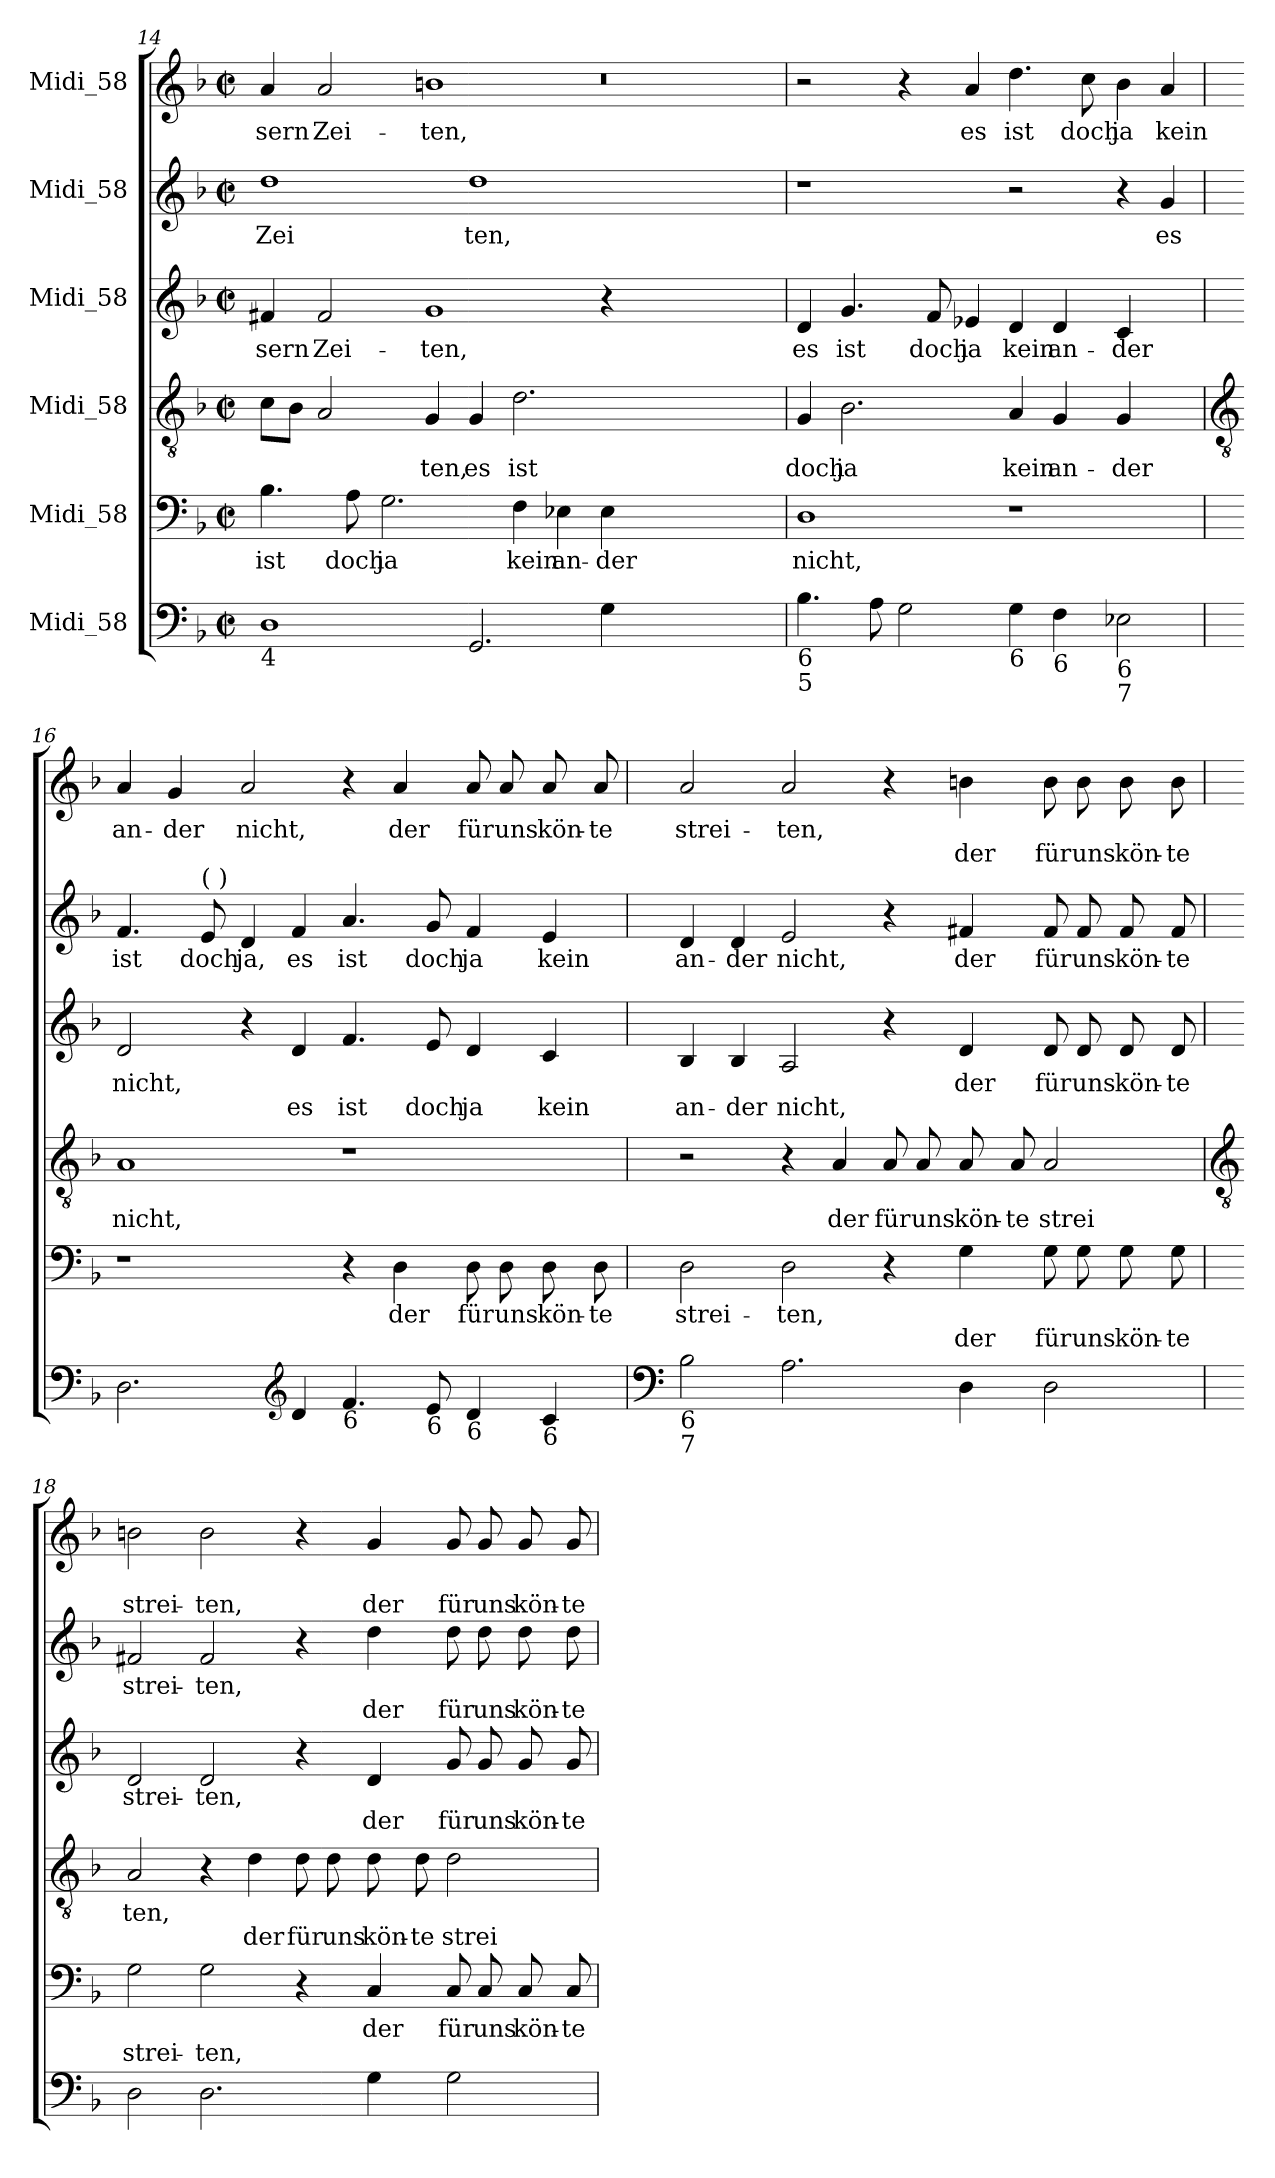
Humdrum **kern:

**kern	**kern	**text	**text	**kern	**text	**text	**kern	**text	**text	**kern	**text	**text	**kern	**text	**text
*part6	*part5	*part5	*part5	*part4	*part4	*part4	*part3	*part3	*part3	*part2	*part2	*part2	*part1	*part1	*part1
*staff6	*staff5	*staff5	*staff5	*staff4	*staff4	*staff4	*staff3	*staff3	*staff3	*staff2	*staff2	*staff2	*staff1	*staff1	*staff1
*I"Midi_58	*I"Midi_58	*	*	*I"Midi_58	*	*	*I"Midi_58	*	*	*I"Midi_58	*	*	*I"Midi_58	*	*
*clefF4	*clefF4	*	*	*clefGv2	*	*	*clefG2	*	*	*clefG2	*	*	*clefG2	*	*
*k[b-]	*k[b-]	*	*	*k[b-]	*	*	*k[b-]	*	*	*k[b-]	*	*	*k[b-]	*	*
*F:	*F:	*	*	*F:	*	*	*F:	*	*	*F:	*	*	*F:	*	*
*M4/2	*M4/2	*	*	*M4/2	*	*	*M4/2	*	*	*M4/2	*	*	*M4/2	*	*
*met(c|)	*met(c|)	*	*	*met(c|)	*	*	*met(c|)	*	*	*met(c|)	*	*	*met(c|)	*	*
=14	=14	=14	=14	=14	=14	=14	=14	=14	=14	=14	=14	=14	=14	=14	=14
!LO:TX:b:t=4	!	!	!	!	!	!	!	!	!	!	!	!	!	!	!
!	!	!LO:LY:b	!	!	!	!	!	!LO:LY:b	!	!	!LO:LY:b	!	!	!LO:LY:b	!
1D	4.B-	ist	.	8cL	.	.	4f#X	sern	.	1dd	Zei	.	4a	sern	.
.	.	.	.	8B-J	.	.	.	.	.	.	.	.	.	.	.
!	!	!	!	!	!	!	!	!LO:LY:b	!	!	!	!	!	!LO:LY:b	!
.	.	.	.	2A	.	.	2f#	Zei-	.	.	.	.	2a	Zei-	.
!	!	!LO:LY:b	!	!	!	!	!	!	!	!	!	!	!	!	!
.	8A	doch	.	.	.	.	.	.	.	.	.	.	.	.	.
!	!	!LO:LY:b	!	!	!	!	!	!	!	!	!	!	!	!	!
.	2.G	ja	.	.	.	.	.	.	.	.	.	.	.	.	.
!	!	!	!	!	!LO:LY:b	!	!	!LO:LY:b	!	!	!	!	!	!LO:LY:b	!
.	.	.	.	4G	ten,	.	1g	-ten,	.	.	.	.	1bn	-ten,	.
!	!	!	!	!	!LO:LY:b	!	!	!	!	!	!LO:LY:b	!	!	!	!
2.GG	.	.	.	4G	es	.	.	.	.	1dd	ten,	.	.	.	.
!	!	!LO:LY:b	!	!	!LO:LY:b	!	!	!	!	!	!	!	!	!	!
.	4F	kein	.	2.d	ist	.	.	.	.	.	.	.	.	.	.
!	!	!LO:LY:b	!	!	!	!	!	!	!	!	!	!	!	!	!
.	4E-X	an-	.	.	.	.	.	.	.	.	.	.	.	.	.
!	!	!LO:LY:b	!	!	!	!	!	!	!	!	!	!	!	!	!
4G	4E-	-der	.	.	.	.	4r	.	.	.	.	.	0r	.	.
1..ryy	1..ryy	.	.	1..ryy	.	.	1..ryy	.	.	1..ryy	.	.	.	.	.
!!LO:LB:g=z
=15	=15	=15	=15	=15	=15	=15	=15	=15	=15	=15	=15	=15	=15	=15	=15
!LO:TX:b:t=6	!	!	!	!	!	!	!	!	!	!	!	!	!	!	!
!LO:TX:b:t=5	!	!	!	!	!	!	!	!	!	!	!	!	!	!	!
!	!	!LO:LY:b	!	!	!LO:LY:b	!	!	!LO:LY:b	!	!	!	!	!	!	!
4.B-	1D	nicht,	.	4G	doch	.	4d	es	.	1r	.	.	2r	.	.
!	!	!	!	!	!LO:LY:b	!	!	!LO:LY:b	!	!	!	!	!	!	!
.	.	.	.	2.B-	ja	.	4.g	ist	.	.	.	.	.	.	.
8A	.	.	.	.	.	.	.	.	.	.	.	.	.	.	.
2G	.	.	.	.	.	.	.	.	.	.	.	.	4r	.	.
!	!	!	!	!	!	!	!	!LO:LY:b	!	!	!	!	!	!	!
.	.	.	.	.	.	.	8f	doch	.	.	.	.	.	.	.
!	!	!	!	!	!	!	!	!LO:LY:b	!	!	!	!	!	!LO:LY:b	!
.	.	.	.	.	.	.	4e-X	ja	.	.	.	.	4a	es	.
!LO:TX:b:t=6	!	!	!	!	!	!	!	!	!	!	!	!	!	!	!
!	!	!	!	!	!LO:LY:b	!	!	!LO:LY:b	!	!	!	!	!	!LO:LY:b	!
4G	1r	.	.	4A	kein	.	4d	kein	.	2r	.	.	4.dd	ist	.
!LO:TX:b:t=6	!	!	!	!	!	!	!	!	!	!	!	!	!	!	!
!	!	!	!	!	!LO:LY:b	!	!	!LO:LY:b	!	!	!	!	!	!	!
4F	.	.	.	4G	an-	.	4d	an-	.	.	.	.	.	.	.
!	!	!	!	!	!	!	!	!	!	!	!	!	!	!LO:LY:b	!
.	.	.	.	.	.	.	.	.	.	.	.	.	8cc	doch	.
!LO:TX:b:t=6	!	!	!	!	!	!	!	!	!	!	!	!	!	!	!
!LO:TX:b:t=7	!	!	!	!	!	!	!	!	!	!	!	!	!	!	!
!	!	!	!	!	!LO:LY:b	!	!	!LO:LY:b	!	!	!	!	!	!LO:LY:b	!
2E-X	.	.	.	4G	-der	.	4c	-der	.	4r	.	.	4b-	ja	.
!	!	!	!	!	!	!	!	!	!	!	!LO:LY:b	!	!	!LO:LY:b	!
.	.	.	.	4ryy	.	.	4ryy	.	.	4g	es	.	4a	kein	.
!!LO:LB:g=z
=16	=16	=16	=16	=16	=16	=16	=16	=16	=16	=16	=16	=16	=16	=16	=16
*	*	*	*	*clefGv2	*	*	*	*	*	*	*	*	*	*	*
!	!	!	!	!	!LO:LY:b	!	!	!LO:LY:b	!	!	!LO:LY:b	!	!	!LO:LY:b	!
2.D	1r	.	.	1A	nicht,	.	2d	nicht,	.	4.f	ist	.	4a	an-	.
!	!	!	!	!	!	!	!	!	!	!	!	!	!	!LO:LY:b	!
.	.	.	.	.	.	.	.	.	.	.	.	.	4g	-der	.
!	!	!	!	!	!	!	!	!	!	!LO:TX:a:t=(  )	!	!	!	!	!
!	!	!	!	!	!	!	!	!	!	!	!LO:LY:b	!	!	!	!
.	.	.	.	.	.	.	.	.	.	8e	doch	.	.	.	.
!	!	!	!	!	!	!	!	!	!	!	!LO:LY:b	!	!	!LO:LY:b	!
.	.	.	.	.	.	.	4r	.	.	4d	ja,	.	2a	nicht,	.
*clefG2	*	*	*	*	*	*	*	*	*	*	*	*	*	*	*
!	!	!	!	!	!	!	!	!	!LO:LY:b	!	!LO:LY:b	!	!	!	!
4d	.	.	.	.	.	.	4d	.	es	4f	es	.	.	.	.
!LO:TX:b:t=6	!	!	!	!	!	!	!	!	!	!	!	!	!	!	!
!	!	!	!	!	!	!	!	!	!LO:LY:b	!	!LO:LY:b	!	!	!	!
4.f	4r	.	.	1r	.	.	4.f	.	ist	4.a	ist	.	4r	.	.
!	!	!LO:LY:b	!	!	!	!	!	!	!	!	!	!	!	!LO:LY:b	!
.	4D	der	.	.	.	.	.	.	.	.	.	.	4a	der	.
!LO:TX:b:t=6	!	!	!	!	!	!	!	!	!	!	!	!	!	!	!
!	!	!	!	!	!	!	!	!	!LO:LY:b	!	!LO:LY:b	!	!	!	!
8e	.	.	.	.	.	.	8e	.	doch	8g	doch	.	.	.	.
!LO:TX:b:t=6	!	!	!	!	!	!	!	!	!	!	!	!	!	!	!
!	!	!LO:LY:b	!	!	!	!	!	!	!LO:LY:b	!	!LO:LY:b	!	!	!LO:LY:b	!
4d	8D	für	.	.	.	.	4d	.	ja	4f	ja	.	8a	für	.
!	!	!LO:LY:b	!	!	!	!	!	!	!	!	!	!	!	!LO:LY:b	!
.	8D	uns	.	.	.	.	.	.	.	.	.	.	8a	uns	.
!LO:TX:b:t=6	!	!	!	!	!	!	!	!	!	!	!	!	!	!	!
!	!	!LO:LY:b	!	!	!	!	!	!	!LO:LY:b	!	!LO:LY:b	!	!	!LO:LY:b	!
4c	8D	kön-	.	.	.	.	4c	.	kein	4e	kein	.	8a	kön-	.
!	!	!LO:LY:b	!	!	!	!	!	!	!	!	!	!	!	!LO:LY:b	!
.	8D	-te	.	.	.	.	.	.	.	.	.	.	8a	-te	.
!!LO:LB:g=z
=17	=17	=17	=17	=17	=17	=17	=17	=17	=17	=17	=17	=17	=17	=17	=17
*clefF4	*	*	*	*	*	*	*	*	*	*	*	*	*	*	*
!LO:TX:b:t=6	!	!	!	!	!	!	!	!	!	!	!	!	!	!	!
!LO:TX:b:t=7	!	!	!	!	!	!	!	!	!	!	!	!	!	!	!
!	!	!LO:LY:b	!	!	!	!	!	!	!LO:LY:b	!	!LO:LY:b	!	!	!LO:LY:b	!
2B-	2D	strei-	.	2r	.	.	4B-	.	an-	4d	an-	.	2a	strei-	.
!	!	!	!	!	!	!	!	!	!LO:LY:b	!	!LO:LY:b	!	!	!	!
.	.	.	.	.	.	.	4B-	.	-der	4d	-der	.	.	.	.
!	!	!LO:LY:b	!	!	!	!	!	!	!LO:LY:b	!	!LO:LY:b	!	!	!LO:LY:b	!
2.A	2D	-ten,	.	4r	.	.	2A	.	nicht,	2e	nicht,	.	2a	-ten,	.
!	!	!	!	!	!LO:LY:b	!	!	!	!	!	!	!	!	!	!
.	.	.	.	4A	der	.	.	.	.	.	.	.	.	.	.
!	!	!	!	!	!LO:LY:b	!	!	!	!	!	!	!	!	!	!
.	4r	.	.	8A	für	.	4r	.	.	4r	.	.	4r	.	.
!	!	!	!	!	!LO:LY:b	!	!	!	!	!	!	!	!	!	!
.	.	.	.	8A	uns	.	.	.	.	.	.	.	.	.	.
!	!	!	!LO:LY:b	!	!LO:LY:b	!	!	!LO:LY:b	!	!	!LO:LY:b	!	!	!	!LO:LY:b
4D	4G	.	der	8A	kön-	.	4d	der	.	4f#X	der	.	4bn	.	der
!	!	!	!	!	!LO:LY:b	!	!	!	!	!	!	!	!	!	!
.	.	.	.	8A	-te	.	.	.	.	.	.	.	.	.	.
!	!	!	!LO:LY:b	!	!LO:LY:b	!	!	!LO:LY:b	!	!	!LO:LY:b	!	!	!	!LO:LY:b
2D	8G	.	für	2A	strei	.	8d	für	.	8f#	für	.	8b	.	für
!	!	!	!LO:LY:b	!	!	!	!	!LO:LY:b	!	!	!LO:LY:b	!	!	!	!LO:LY:b
.	8G	.	uns	.	.	.	8d	uns	.	8f#	uns	.	8b	.	uns
!	!	!	!LO:LY:b	!	!	!	!	!LO:LY:b	!	!	!LO:LY:b	!	!	!	!LO:LY:b
.	8G	.	kön-	.	.	.	8d	kön-	.	8f#	kön-	.	8b	.	kön-
!	!	!	!LO:LY:b	!	!	!	!	!LO:LY:b	!	!	!LO:LY:b	!	!	!	!LO:LY:b
.	8G	.	-te	.	.	.	8d	-te	.	8f#	-te	.	8b	.	-te
!!LO:LB:g=z
=18	=18	=18	=18	=18	=18	=18	=18	=18	=18	=18	=18	=18	=18	=18	=18
*	*	*	*	*clefGv2	*	*	*	*	*	*	*	*	*	*	*
!	!	!	!LO:LY:b	!	!LO:LY:b	!	!	!LO:LY:b	!	!	!LO:LY:b	!	!	!	!LO:LY:b
2D	2G	.	strei-	2A	ten,	.	2d	strei-	.	2f#	strei-	.	2b	.	strei-
!	!	!	!LO:LY:b	!	!	!	!	!LO:LY:b	!	!	!LO:LY:b	!	!	!	!LO:LY:b
2.D	2G	.	-ten,	4r	.	.	2d	-ten,	.	2f#	-ten,	.	2b	.	-ten,
!	!	!	!	!	!	!LO:LY:b	!	!	!	!	!	!	!	!	!
.	.	.	.	4d	.	der	.	.	.	.	.	.	.	.	.
!	!	!	!	!	!	!LO:LY:b	!	!	!	!	!	!	!	!	!
.	4r	.	.	8d	.	für	4r	.	.	4r	.	.	4r	.	.
!	!	!	!	!	!	!LO:LY:b	!	!	!	!	!	!	!	!	!
.	.	.	.	8d	.	uns	.	.	.	.	.	.	.	.	.
!	!	!LO:LY:b	!	!	!	!LO:LY:b	!	!	!LO:LY:b	!	!	!LO:LY:b	!	!	!LO:LY:b
4G	4C	der	.	8d	.	kön-	4d	.	der	4dd	.	der	4g	.	der
!	!	!	!	!	!	!LO:LY:b	!	!	!	!	!	!	!	!	!
.	.	.	.	8d	.	-te	.	.	.	.	.	.	.	.	.
!	!	!LO:LY:b	!	!	!	!LO:LY:b	!	!	!LO:LY:b	!	!	!LO:LY:b	!	!	!LO:LY:b
2G	8C	für	.	2d	.	strei-	8g	.	für	8dd	.	für	8g	.	für
!	!	!LO:LY:b	!	!	!	!	!	!	!LO:LY:b	!	!	!LO:LY:b	!	!	!LO:LY:b
.	8C	uns	.	.	.	.	8g	.	uns	8dd	.	uns	8g	.	uns
!	!	!LO:LY:b	!	!	!	!	!	!	!LO:LY:b	!	!	!LO:LY:b	!	!	!LO:LY:b
.	8C	kön-	.	.	.	.	8g	.	kön-	8dd	.	kön-	8g	.	kön-
!	!	!LO:LY:b	!	!	!	!	!	!	!LO:LY:b	!	!	!LO:LY:b	!	!	!LO:LY:b
.	8C	-te	.	.	.	.	8g	.	-te	8dd	.	-te	8g	.	-te
=	=	=	=	=	=	=	=	=	=	=	=	=	=	=	=
*-	*-	*-	*-	*-	*-	*-	*-	*-	*-	*-	*-	*-	*-	*-	*-
